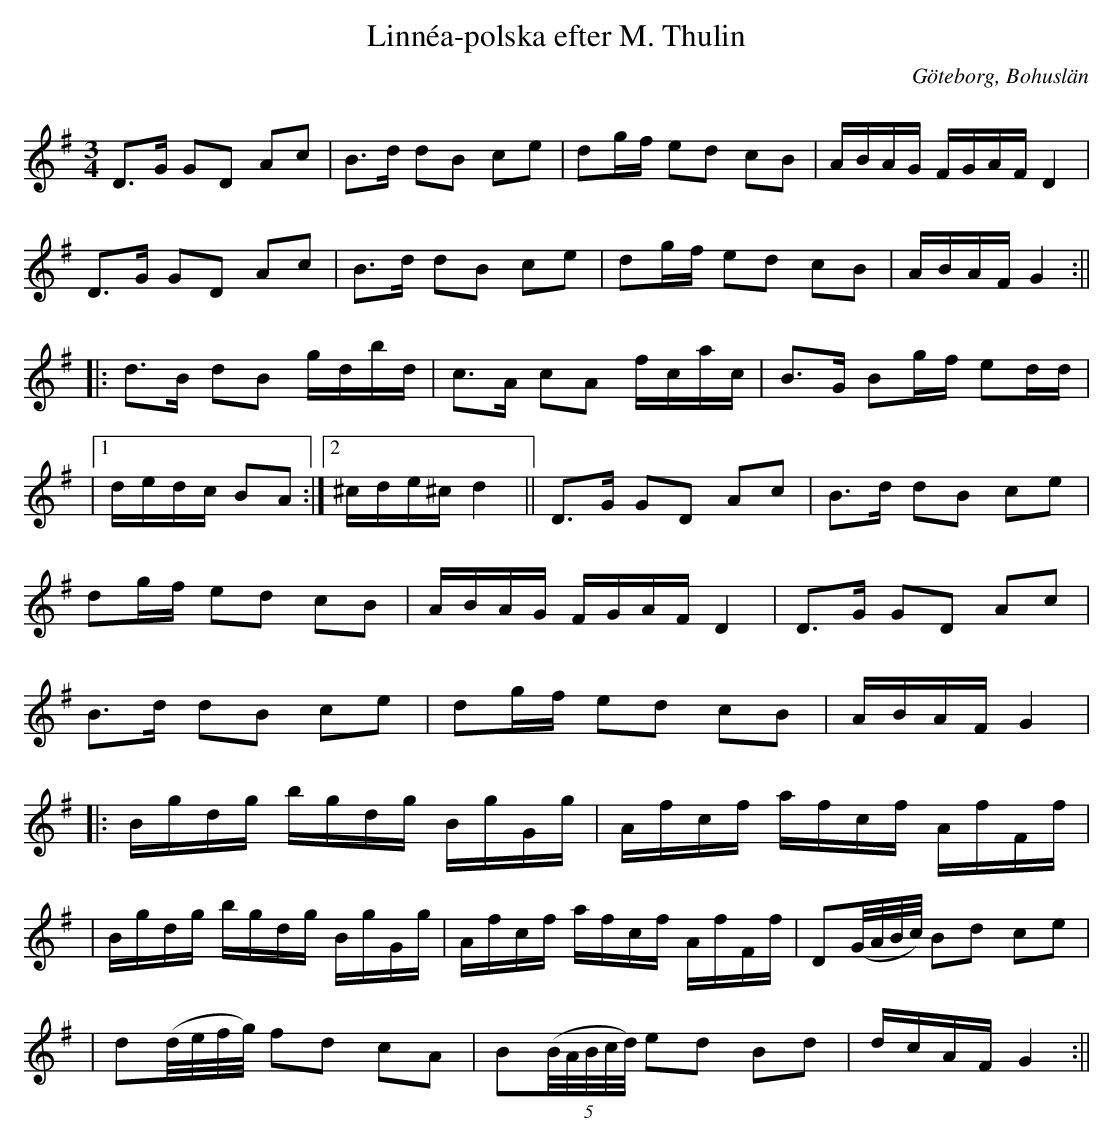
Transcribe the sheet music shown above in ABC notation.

X:1
T:Linnéa-polska efter M. Thulin
O:Göteborg, Bohuslän
Q:107
M:3/4
L:1/8
K:G
D>G GD Ac | B>d dB ce | dg/f/ ed cB | A/B/A/G/ F/G/A/F/ D2 |
D>G GD Ac | B>d dB ce | dg/f/ ed cB | A/B/A/F/ G2 :||
|:d>B dB g/d/b/d/ | c>A cA f/c/a/c/ | B>G Bg/f/ ed/d/ |
|1 d/e/d/c/ BA :|2 ^c/d/e/^c/ d2 || D>G GD Ac | B>d dB ce |
 dg/f/ ed cB | A/B/A/G/ F/G/A/F/ D2 | D>G GD Ac |
 B>d dB ce | dg/f/ ed cB | A/B/A/F/ G2 |
|: B/g/d/g/ b/g/d/g/ B/g/G/g/ | A/f/c/f/ a/f/c/f/ A/f/F/f/ |
| B/g/d/g/ b/g/d/g/ B/g/G/g/ | A/f/c/f/ a/f/c/f/ A/f/F/f/ |D(G//A//B//c//) Bd ce |
| d(d//e//f//g//) fd cA |B((5B//A//B//c//d//) ed Bd | d/c/A/F/ G2 :||
